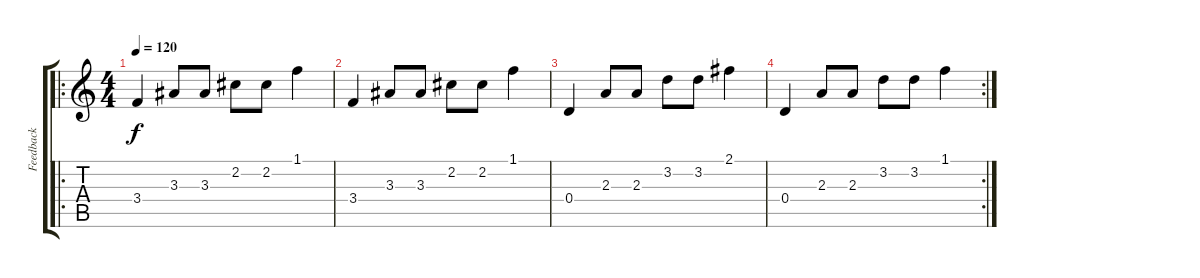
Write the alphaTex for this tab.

\track ("Feedback" "Feedback") {instrument guitarharmonics}
\staff {score tabs}
\tuning (E4 B3 G3 D3 A2 E2) {hide}
\ro
\ts (4 4)
\tempo 120
\clef g2
\ks c
3.4.4{dy f} 3.3.8 3.3.8 2.2.8 2.2.8 1.1.4 |
3.4.4 3.3.8 3.3.8 2.2.8 2.2.8 1.1.4 |
0.4.4 2.3.8 2.3.8 3.2.8 3.2.8 2.1.4 |
\rc 2
0.4.4 2.3.8 2.3.8 3.2.8 3.2.8 1.1.4
